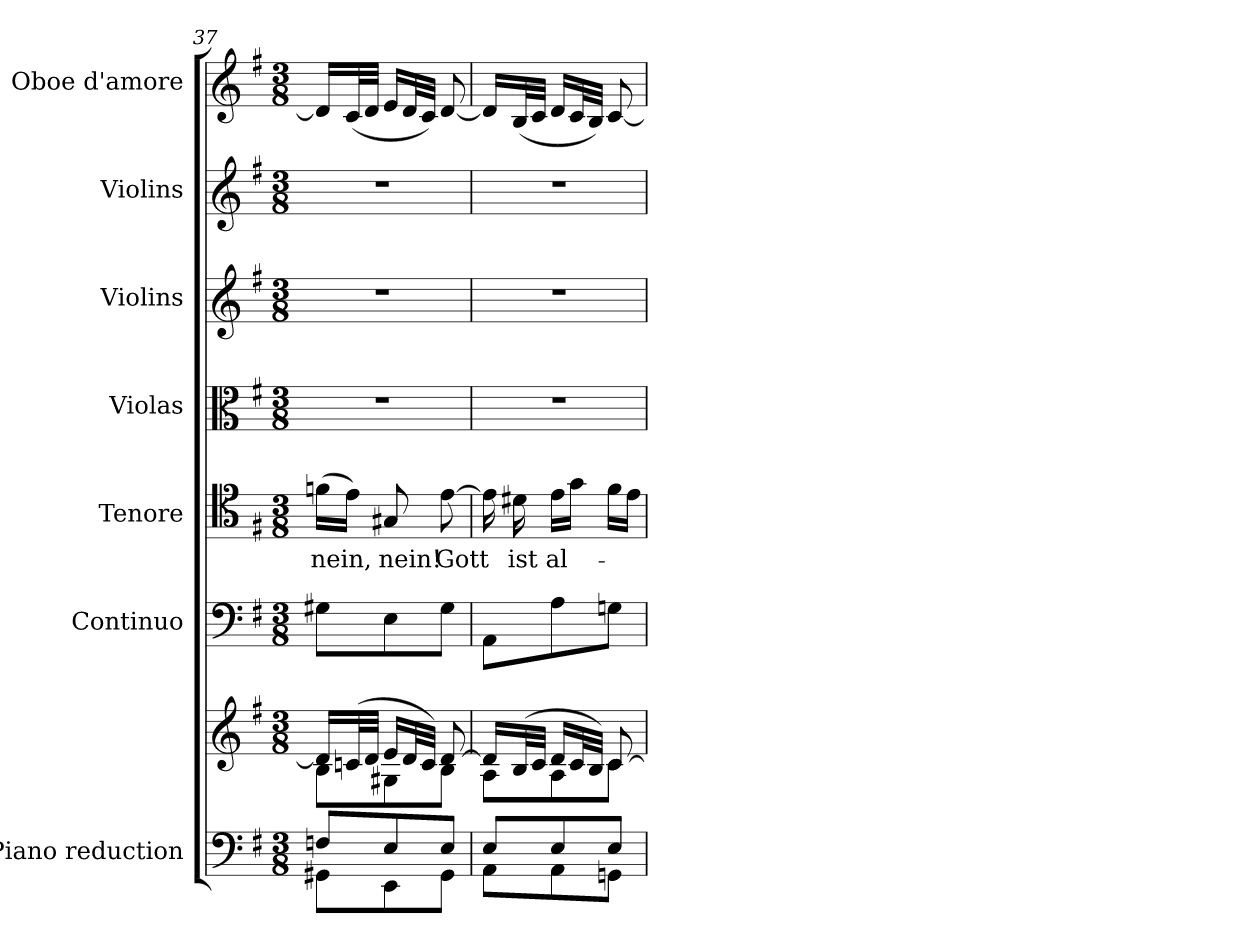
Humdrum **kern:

**kern	**kern	**kern	**kern	**text	**kern	**kern	**kern	**kern
*part7	*part7	*part6	*part5	*part5	*part4	*part3	*part2	*part1
*staff8	*staff7	*staff6	*staff5	*staff5	*staff4	*staff3	*staff2	*staff1
*I"Piano reduction	*	*I"Continuo	*I"Tenore	*	*I"Violas	*I"Violins	*I"Violins	*I"Oboe d'amore
*I'Pno	*	*	*	*	*	*	*	*I'Ob
*clefF4	*clefG2	*clefF4	*clefC4	*	*clefC3	*clefG2	*clefG2	*clefG2
*k[f#]	*k[f#]	*k[f#]	*k[f#]	*	*k[f#]	*k[f#]	*k[f#]	*k[f#]
*M3/8	*M3/8	*M3/8	*M3/8	*	*M3/8	*M3/8	*M3/8	*M3/8
=37	=37	=37	=37	=37	=37	=37	=37	=37
*^	*^	*	*	*	*	*	*	*
!	!	!	!	!	!	!LO:LY:b	!	!	!	!
8Fn/L	8GG#X\L	16d/LL]	8B\L	8G#X\L	(>16fn\LL	nein,	4.r	4.r	4.r	16d/LL]
.	.	(>32cn/L	.	.	16e\JJ)	.	.	.	.	(<32c/L
.	.	32d/JJJ	.	.	.	.	.	.	.	32d/JJJ
!	!	!	!	!	!	!LO:LY:b	!	!	!	!
8E/	8EE\	16e/LL	8G#X\	8E\	8G#X/	nein!	.	.	.	16e/LL
.	.	32d/L	.	.	.	.	.	.	.	32d/L
.	.	32c/JJJ)	.	.	.	.	.	.	.	32c/JJJ)
!	!	!	!	!	!	!LO:LY:b	!	!	!	!
8E/J	8GG#\J	[8d/	8B\J	8G#\J	[8e\	Gott	.	.	.	[8d/
=38	=38	=38	=38	=38	=38	=38	=38	=38	=38	=38
8E/L	8AA\L	16d/LL]	8A\L	8AA\L	16e\]	.	4.r	4.r	4.r	16d/LL]
!	!	!	!	!	!	!LO:LY:b	!	!	!	!
.	.	(>32B/L	.	.	16d#X\	ist	.	.	.	(<32B/L
.	.	32c/JJJ	.	.	.	.	.	.	.	32c/JJJ
!	!	!	!	!	!	!LO:LY:b	!	!	!	!
8E/	8AA\	16d/LL	8A\	8A\	16e\LL	al-	.	.	.	16d/LL
.	.	32c/L	.	.	16g\JJ	.	.	.	.	32c/L
.	.	32B/JJJ)	.	.	.	.	.	.	.	32B/JJJ)
8E/J	8GGn\J	[8c/	8c\J	8Gn\J	16f#\LL	.	.	.	.	[8c/
.	.	.	.	.	16e\JJ	.	.	.	.	.
*v	*v	*	*	*	*	*	*	*	*	*
*	*v	*v	*	*	*	*	*	*	*
=	=	=	=	=	=	=	=	=
*-	*-	*-	*-	*-	*-	*-	*-	*-
